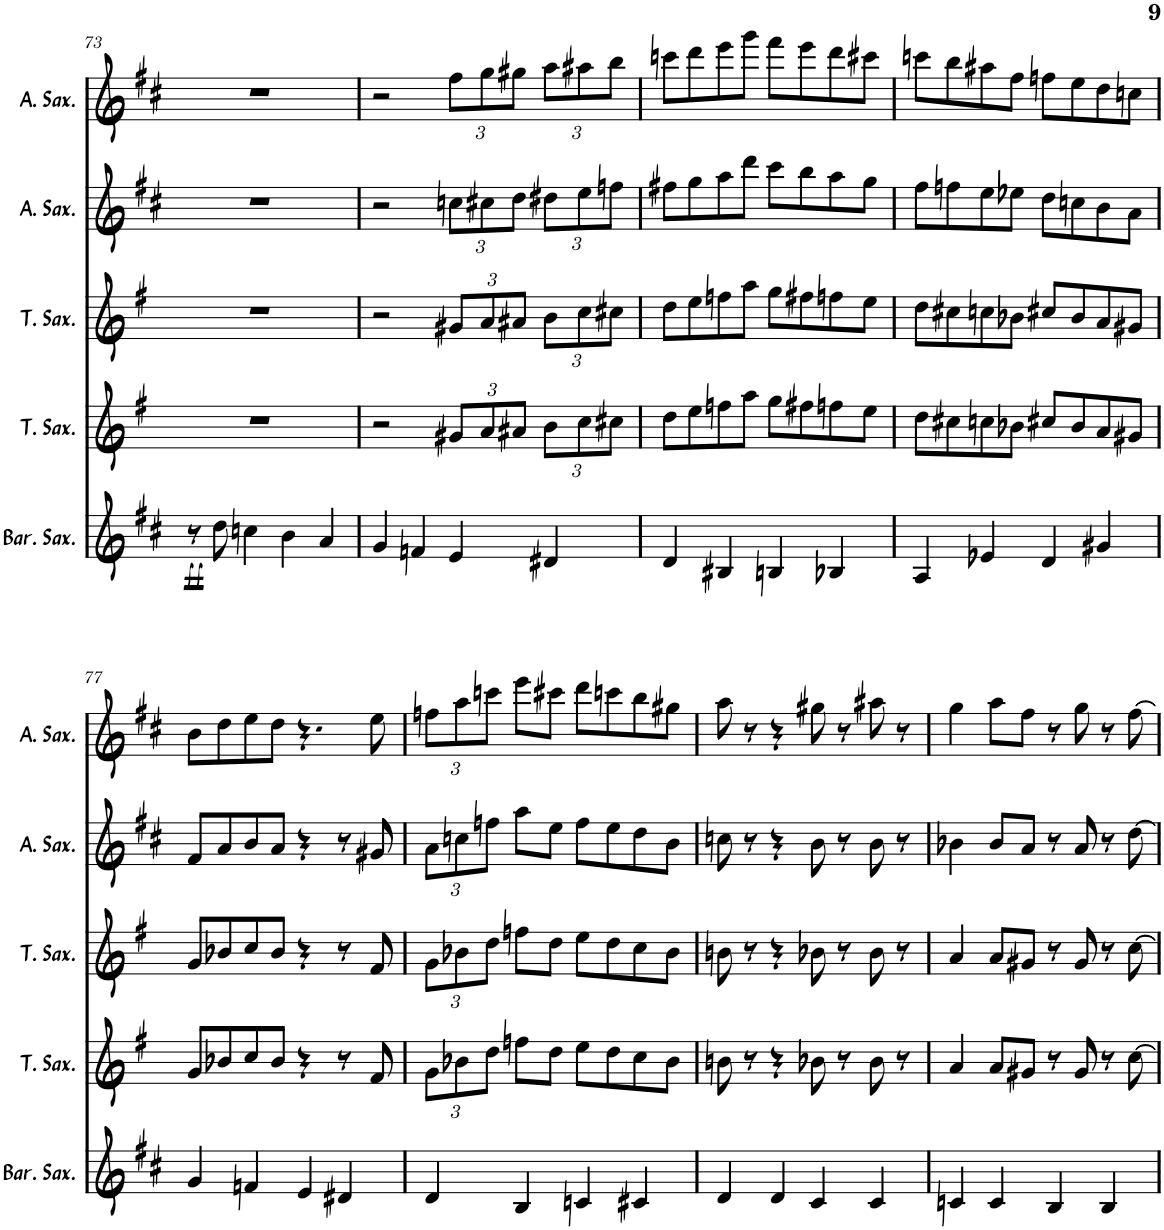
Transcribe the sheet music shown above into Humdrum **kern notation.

**kern	**dynam	**kern	**kern	**kern	**kern
*part5	*part5	*part4	*part3	*part2	*part1
*staff5	*staff5	*staff4	*staff3	*staff2	*staff1
*I"Baritone Saxophone	*	*I"Tenor Saxophone	*I"Tenor Saxophone	*I"Alto Saxophone	*I"Alto Saxophone
*I'Bar. Sax.	*	*I'T. Sax.	*I'T. Sax.	*I'A. Sax.	*I'A. Sax.
!!LO:PB:g=z
*clefG2	*	*clefG2	*clefG2	*clefG2	*clefG2
*Trd12c21	*	*Trd8c14	*Trd8c14	*Trd5c9	*Trd5c9
*k[f#c#]	*	*k[f#]	*k[f#]	*k[f#c#]	*k[f#c#]
*M4/4	*	*M4/4	*M4/4	*M4/4	*M4/4
=73	=73	=73	=73	=73	=73
!	!LO:DY:b	!	!	!	!
8r	ff	1r	1r	1r	1r
8dd\	.	.	.	.	.
4ccn\	.	.	.	.	.
4b\	.	.	.	.	.
4a/	.	.	.	.	.
=74	=74	=74	=74	=74	=74
4g/	.	2r	2r	2r	2r
4fn/	.	.	.	.	.
*	*	*Xbrackettup	*Xbrackettup	*Xbrackettup	*Xbrackettup
4e/	.	12g#X/L	12g#X/L	12ccn\L	12ff#\L
.	.	12a/	12a/	12cc#X\	12gg\
.	.	12a#X/J	12a#X/J	12dd\J	12gg#X\J
4d#X/	.	12b\L	12b\L	12dd#X\L	12aa\L
.	.	12cc\	12cc\	12ee\	12aa#X\
.	.	12cc#X\J	12cc#X\J	12ffn\J	12bb\J
=75	=75	=75	=75	=75	=75
4d/	.	8dd\L	8dd\L	8ff#X\L	8cccn\L
.	.	8ee\	8ee\	8gg\	8ddd\
4B#X/	.	8ffn\	8ffn\	8aa\	8eee\
.	.	8aa\J	8aa\J	8ddd\J	8ggg\J
4Bn/	.	8gg\L	8gg\L	8ccc#\L	8fff#\L
.	.	8ff#X\	8ff#X\	8bb\	8eee\
4B-X/	.	8ffn\	8ffn\	8aa\	8ddd\
.	.	8ee\J	8ee\J	8gg\J	8ccc#X\J
=76	=76	=76	=76	=76	=76
4A/	.	8dd\L	8dd\L	8ff#\L	8cccn\L
.	.	8cc#X\	8cc#X\	8ffn\	8bb\
4e-X/	.	8ccn\	8ccn\	8ee\	8aa#X\
.	.	8b-X\J	8b-X\J	8ee-X\J	8ff#\J
4d/	.	8cc#X/L	8cc#X/L	8dd\L	8ffn\L
.	.	8b-/	8b-/	8ccn\	8ee\
4g#X/	.	8a/	8a/	8b\	8dd\
.	.	8g#X/J	8g#X/J	8a\J	8ccn\J
!!LO:LB:g=z
=77	=77	=77	=77	=77	=77
4g/	.	8g/L	8g/L	8f#/L	8b\L
.	.	8b-X/	8b-X/	8a/	8dd\
4fn/	.	8cc/	8cc/	8b/	8ee\
.	.	8b-/J	8b-/J	8a/J	8dd\J
4e/	.	4r	4r	4r	4.r
4d#X/	.	8r	8r	8r	.
.	.	8f#/	8f#/	8g#X/	8ee\
=78	=78	=78	=78	=78	=78
4d/	.	12g\L	12g\L	12a\L	12ffn\L
.	.	12b-X\	12b-X\	12ccn\	12aa\
.	.	12dd\J	12dd\J	12ffn\J	12cccn\J
4B/	.	8ffn\L	8ffn\L	8aa\L	8eee\L
.	.	8dd\J	8dd\J	8ee\J	8ccc#X\J
4cn/	.	8ee\L	8ee\L	8ff\L	8ddd\L
.	.	8dd\	8dd\	8ee\	8cccn\
4c#X/	.	8cc\	8cc\	8dd\	8bb\
.	.	8b-\J	8b-\J	8b\J	8gg#X\J
=79	=79	=79	=79	=79	=79
4d/	.	8bn\	8bn\	8ccn\	8aa\
.	.	8r	8r	8r	8r
4d/	.	4r	4r	4r	4r
4c#/	.	8b-X\	8b-X\	8b\	8gg#X\
.	.	8r	8r	8r	8r
4c#/	.	8b-\	8b-\	8b\	8aa#X\
.	.	8r	8r	8r	8r
=80	=80	=80	=80	=80	=80
4cn/	.	4a/	4a/	4b-X\	4gg\
4c/	.	8a/L	8a/L	8b-/L	8aa\L
.	.	8g#X/J	8g#X/J	8a/J	8ff#\J
4B/	.	8r	8r	8r	8r
.	.	8g#/	8g#/	8a/	8gg\
4B/	.	8r	8r	8r	8r
.	.	[8cc\	[8cc\	[8dd\	[8ff#\
=	=	=	=	=	=
*-	*-	*-	*-	*-	*-
